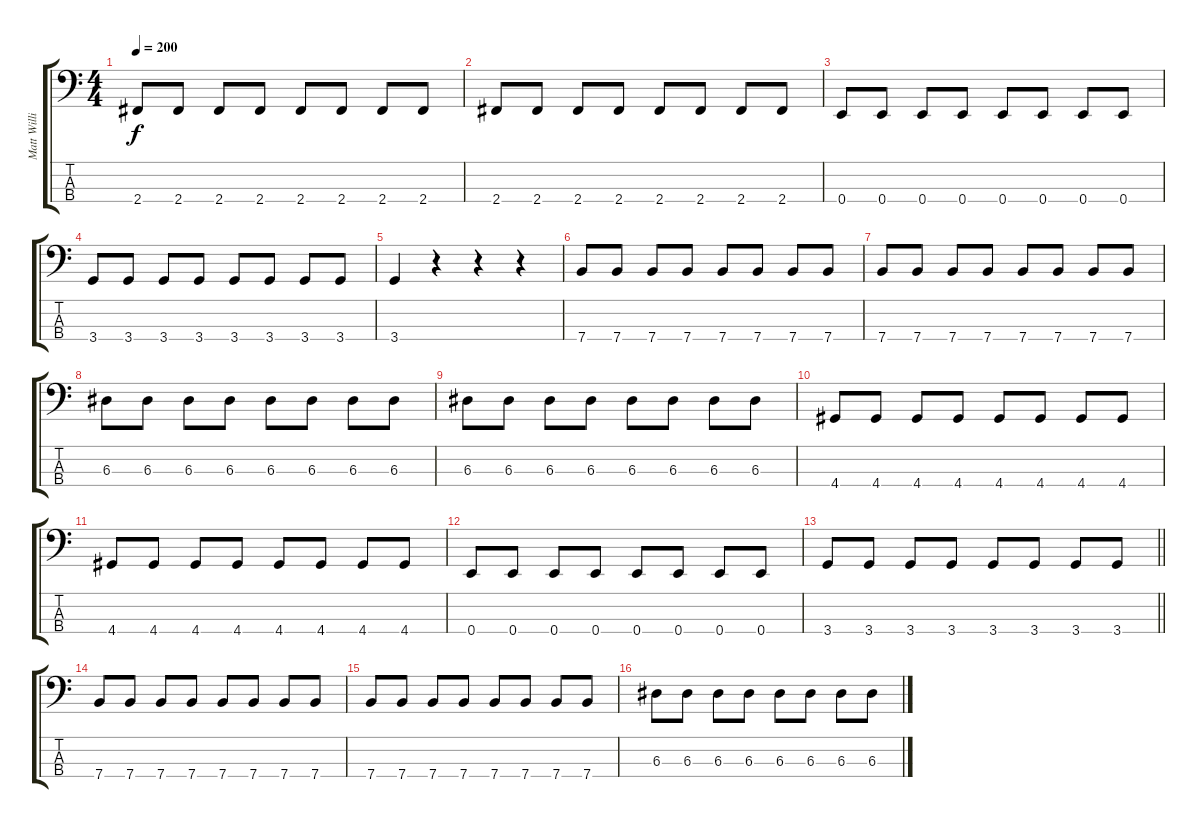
\track ("Matt Willis" "Matt Willi") {instrument electricbasspick}
\staff {score tabs}
\tuning (G2 D2 A1 E1) {hide}
\ts (4 4)
\tempo 200
\clef f4
\ks c
2.4.8{dy f} 2.4.8 2.4.8 2.4.8 2.4.8 2.4.8 2.4.8 2.4.8 |
2.4.8 2.4.8 2.4.8 2.4.8 2.4.8 2.4.8 2.4.8 2.4.8 |
0.4.8 0.4.8 0.4.8 0.4.8 0.4.8 0.4.8 0.4.8 0.4.8 |
3.4.8 3.4.8 3.4.8 3.4.8 3.4.8 3.4.8 3.4.8 3.4.8 |
3.4.4 r.4 r.4 r.4 |
7.4.8 7.4.8 7.4.8 7.4.8 7.4.8 7.4.8 7.4.8 7.4.8 |
7.4.8 7.4.8 7.4.8 7.4.8 7.4.8 7.4.8 7.4.8 7.4.8 |
6.3.8 6.3.8 6.3.8 6.3.8 6.3.8 6.3.8 6.3.8 6.3.8 |
6.3.8 6.3.8 6.3.8 6.3.8 6.3.8 6.3.8 6.3.8 6.3.8 |
4.4.8 4.4.8 4.4.8 4.4.8 4.4.8 4.4.8 4.4.8 4.4.8 |
4.4.8 4.4.8 4.4.8 4.4.8 4.4.8 4.4.8 4.4.8 4.4.8 |
0.4.8 0.4.8 0.4.8 0.4.8 0.4.8 0.4.8 0.4.8 0.4.8 |
\barLineRight lightlight
3.4.8 3.4.8 3.4.8 3.4.8 3.4.8 3.4.8 3.4.8 3.4.8 |
7.4.8 7.4.8 7.4.8 7.4.8 7.4.8 7.4.8 7.4.8 7.4.8 |
7.4.8 7.4.8 7.4.8 7.4.8 7.4.8 7.4.8 7.4.8 7.4.8 |
6.3.8 6.3.8 6.3.8 6.3.8 6.3.8 6.3.8 6.3.8 6.3.8
